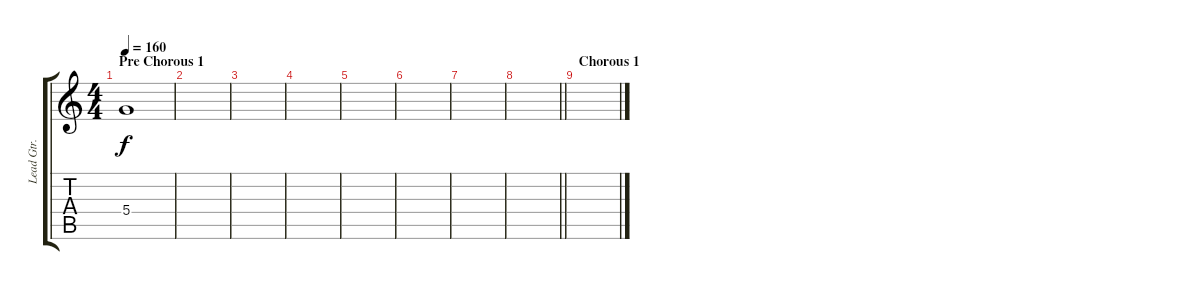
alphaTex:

\track ("Lead Gtr. 1" "Lead Gtr. ") {instrument acousticguitarsteel}
\staff {score tabs}
\tuning (E4 B3 G3 D3 A2 E2) {hide}
\ts (4 4)
\section ("" "Pre Chorous 1")
\tempo 160
\clef g2
\ks c
5.4{t}.1{dy f} |
|
|
|
|
|
|
\barLineRight lightlight
|
\section ("" "Chorous 1")
